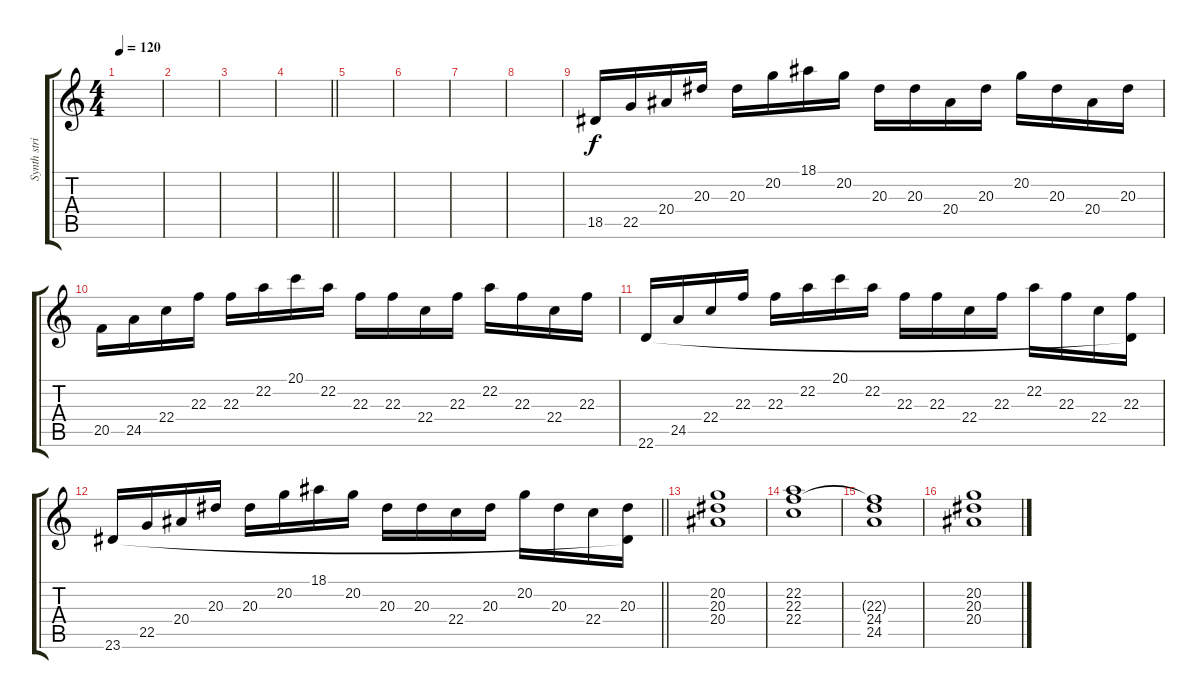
\track ("Synth strings 1" "Synth stri") {instrument stringensemble1}
\staff {score tabs}
\tuning (E4 B3 G3 D3 A2 E2) {hide}
\ts (4 4)
\tempo 120
\clef g2
\ks c
|
|
|
\barLineRight lightlight
|
|
|
|
|
18.5.16 22.5.16 20.4.16 20.3.16 20.3.16 20.2.16 18.1.16 20.2.16 20.3.16 20.3.16 20.4.16 20.3.16 20.2.16 20.3.16 20.4.16 20.3.16 |
20.5.16 24.5.16 22.4.16 22.3.16 22.3.16 22.2.16 20.1.16 22.2.16 22.3.16 22.3.16 22.4.16 22.3.16 22.2.16 22.3.16 22.4.16 22.3.16 |
22.6.16 24.5.16 22.4.16 22.3.16 22.3.16 22.2.16 20.1.16 22.2.16 22.3.16 22.3.16 22.4.16 22.3.16 22.2.16 22.3.16 22.4.16 (22.3 22.6{t}).16 |
\barLineRight lightlight
23.6.16 22.5.16 20.4.16 20.3.16 20.3.16 20.2.16 18.1.16 20.2.16 20.3.16 20.3.16 22.4.16 20.3.16 20.2.16 20.3.16 22.4.16 (20.3 23.6{t}).16 |
(20.2 20.3 20.4).1 |
(22.2 22.3 22.4).1 |
(22.3{t} 24.4 24.5).1 |
(20.2 20.3 20.4).1
